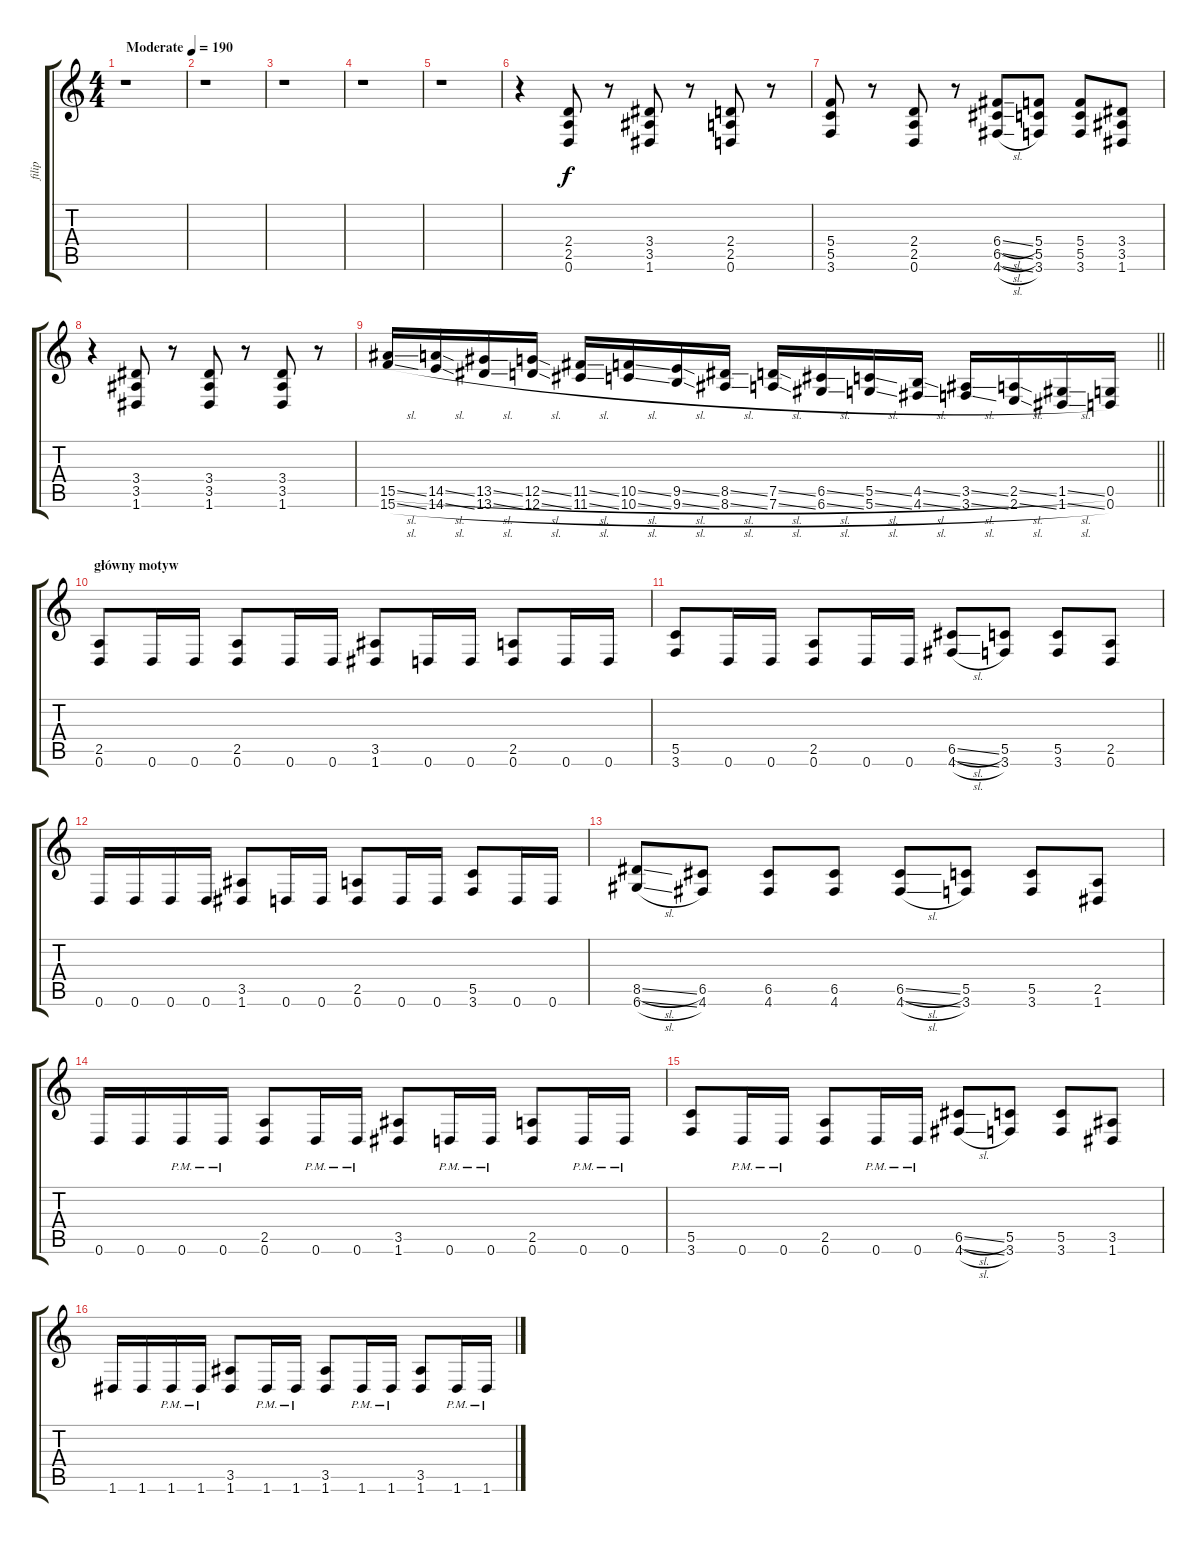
\track ("filip" "filip") {instrument distortionguitar}
\staff {score tabs}
\tuning (D4 A3 F3 C3 G2 D2) {hide}
\ts (4 4)
\tempo (190 "Moderate")
\clef g2
\ks c
r.1{dy f instrument distortionguitar} |
r.1 |
r.1 |
r.1 |
r.1 |
r.4 (2.4 2.5 0.6).8 r.8 (3.4 3.5 1.6).8 r.8 (2.4 2.5 0.6).8 r.8 |
(5.4 5.5 3.6).8 r.8 (2.4 2.5 0.6).8 r.8 (6.4{sl} 6.5{sl} 4.6{sl}).8 (5.4 5.5 3.6).8 (5.4 5.5 3.6).8 (3.4 3.5 1.6).8 |
r.4 (3.4 3.5 1.6).8 r.8 (3.4 3.5 1.6).8 r.8 (3.4 3.5 1.6).8 r.8 |
\barLineRight lightlight
(15.5{sl} 15.6{sl}).16 (14.5{sl} 14.6{sl}).16 (13.5{sl} 13.6{sl}).16 (12.5{sl} 12.6{sl}).16 (11.5{sl} 11.6{sl}).16 (10.5{sl} 10.6{sl}).16 (9.5{sl} 9.6{sl}).16 (8.5{sl} 8.6{sl}).16 (7.5{sl} 7.6{sl}).16 (6.5{sl} 6.6{sl}).16 (5.5{sl} 5.6{sl}).16 (4.5{sl} 4.6{sl}).16 (3.5{sl} 3.6{sl}).16 (2.5{sl} 2.6{sl}).16 (1.5{sl} 1.6{sl}).16 (0.5 0.6).16 |
\section ("" "główny motyw")
(2.5 0.6).8 0.6.16 0.6.16 (2.5 0.6).8 0.6.16 0.6.16 (3.5 1.6).8 0.6.16 0.6.16 (2.5 0.6).8 0.6.16 0.6.16 |
(5.5 3.6).8 0.6.16 0.6.16 (2.5 0.6).8 0.6.16 0.6.16 (6.5{sl} 4.6{sl}).8 (5.5 3.6).8 (5.5 3.6).8 (2.5 0.6).8 |
0.6.16 0.6.16 0.6.16 0.6.16 (3.5 1.6).8 0.6.16 0.6.16 (2.5 0.6).8 0.6.16 0.6.16 (5.5 3.6).8 0.6.16 0.6.16 |
(8.5{sl} 6.6{sl}).8 (6.5 4.6).8 (6.5 4.6).8 (6.5 4.6).8 (6.5{sl} 4.6{sl}).8 (5.5 3.6).8 (5.5 3.6).8 (2.5 1.6).8 |
0.6.16 0.6.16 0.6{pm}.16 0.6{pm}.16 (2.5 0.6).8 0.6{pm}.16 0.6{pm}.16 (3.5 1.6).8 0.6{pm}.16 0.6{pm}.16 (2.5 0.6).8 0.6{pm}.16 0.6{pm}.16 |
(5.5 3.6).8 0.6{pm}.16 0.6{pm}.16 (2.5 0.6).8 0.6{pm}.16 0.6{pm}.16 (6.5{sl} 4.6{sl}).8 (5.5 3.6).8 (5.5 3.6).8 (3.5 1.6).8 |
1.6.16 1.6.16 1.6{pm}.16 1.6{pm}.16 (3.5 1.6).8 1.6{pm}.16 1.6{pm}.16 (3.5 1.6).8 1.6{pm}.16 1.6{pm}.16 (3.5 1.6).8 1.6{pm}.16 1.6{pm}.16
